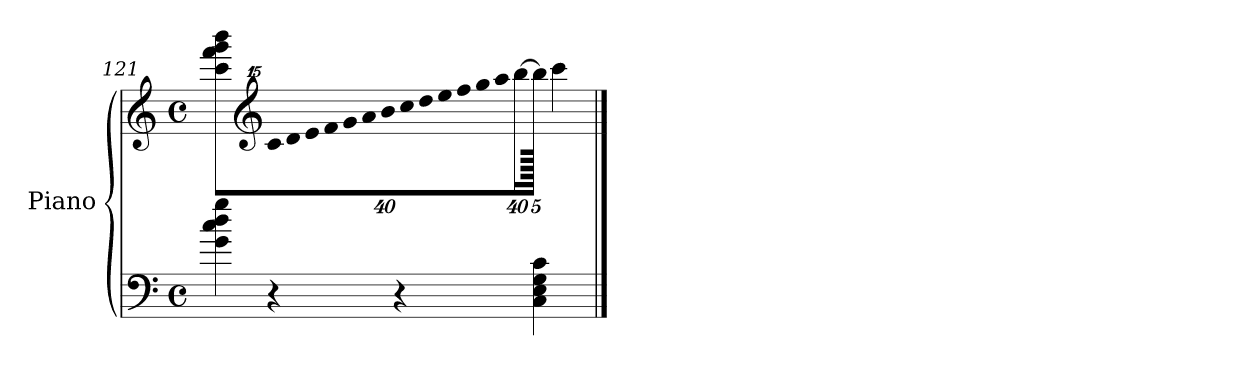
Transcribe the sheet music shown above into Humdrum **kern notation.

**kern	**kern
*part1	*part1
*staff2	*staff1
*I"Piano	*
*I'Pno.	*
*clefF4	*clefG2
*k[]	*k[]
*M4/4	*M4/4
*met(c)	*met(c)
=121	=121
4g\ 4cc\ 4dd\ 4gg\	4ccc\ 4fff\ 4ggg\ 4bbb\
*	*clefG^^2
*	*Xbrackettup
!	!LO:N:vis=16
4r	640%23ccc/LL
!	!LO:N:vis=16
.	640%23ddd/
!	!LO:N:vis=16
.	640%23eee/
!	!LO:N:vis=16
.	640%23fff/
!	!LO:N:vis=16
.	640%23ggg/
!	!LO:N:vis=16
.	640%23aaa/
!	!LO:N:vis=16
.	640%23bbb/JJ
4r	.
!	!LO:N:vis=16
.	640%23cccc\LL
!	!LO:N:vis=16
.	640%23dddd\
!	!LO:N:vis=16
.	640%23eeee\
!	!LO:N:vis=16
.	640%23ffff\
!	!LO:N:vis=16
.	640%23gggg\
!	!LO:N:vis=16
.	640%23aaaa\
.	[640%21bbbb\JJ
4C\ 4E\ 4G\ 4c\	320bbbb\JJ]
.	4ccccc\
320ryy	.
==	==
*-	*-
